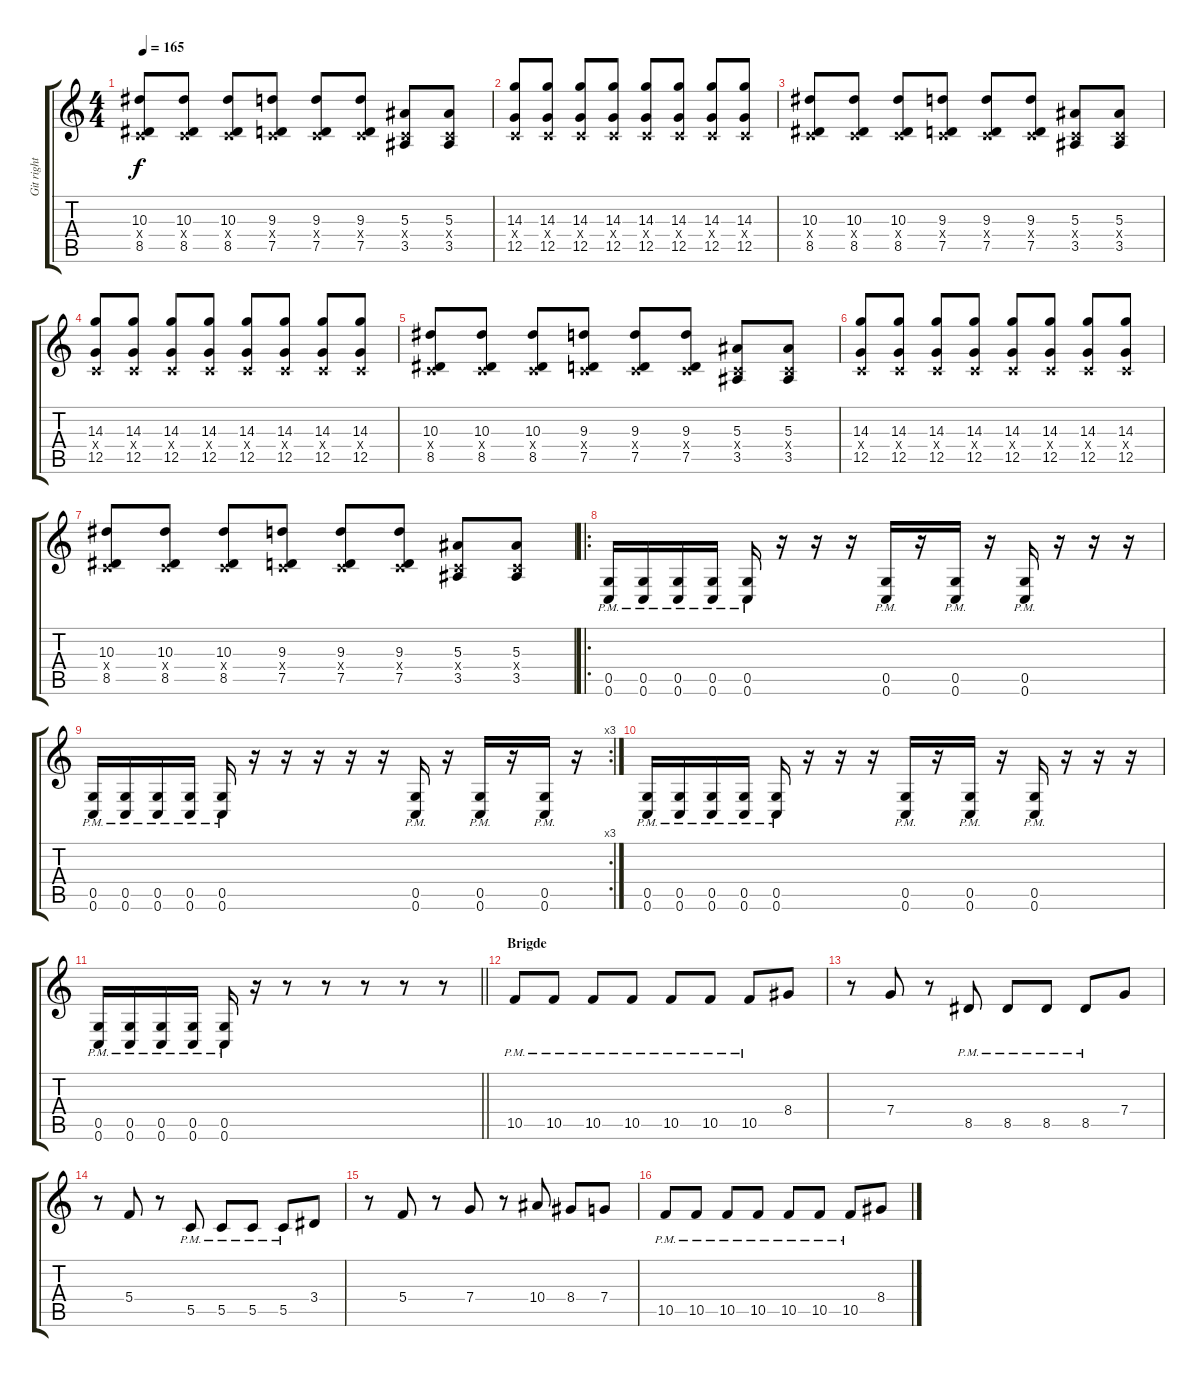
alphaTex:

\track ("Git right" "Git right") {instrument distortionguitar}
\staff {score tabs}
\tuning (D4 A3 F3 C3 G2 C2) {hide}
\ts (4 4)
\tempo 165
\clef g2
\ks c
(10.3 0.4{x} 8.5).8{dy f} (10.3 0.4{x} 8.5).8 (10.3 0.4{x} 8.5).8 (9.3 0.4{x} 7.5).8 (9.3 0.4{x} 7.5).8 (9.3 0.4{x} 7.5).8 (5.3 0.4{x} 3.5).8 (5.3 0.4{x} 3.5).8 |
(14.3 0.4{x} 12.5).8 (14.3 0.4{x} 12.5).8 (14.3 0.4{x} 12.5).8 (14.3 0.4{x} 12.5).8 (14.3 0.4{x} 12.5).8 (14.3 0.4{x} 12.5).8 (14.3 0.4{x} 12.5).8 (14.3 0.4{x} 12.5).8 |
(10.3 0.4{x} 8.5).8 (10.3 0.4{x} 8.5).8 (10.3 0.4{x} 8.5).8 (9.3 0.4{x} 7.5).8 (9.3 0.4{x} 7.5).8 (9.3 0.4{x} 7.5).8 (5.3 0.4{x} 3.5).8 (5.3 0.4{x} 3.5).8 |
(14.3 0.4{x} 12.5).8 (14.3 0.4{x} 12.5).8 (14.3 0.4{x} 12.5).8 (14.3 0.4{x} 12.5).8 (14.3 0.4{x} 12.5).8 (14.3 0.4{x} 12.5).8 (14.3 0.4{x} 12.5).8 (14.3 0.4{x} 12.5).8 |
(10.3 0.4{x} 8.5).8 (10.3 0.4{x} 8.5).8 (10.3 0.4{x} 8.5).8 (9.3 0.4{x} 7.5).8 (9.3 0.4{x} 7.5).8 (9.3 0.4{x} 7.5).8 (5.3 0.4{x} 3.5).8 (5.3 0.4{x} 3.5).8 |
(14.3 0.4{x} 12.5).8 (14.3 0.4{x} 12.5).8 (14.3 0.4{x} 12.5).8 (14.3 0.4{x} 12.5).8 (14.3 0.4{x} 12.5).8 (14.3 0.4{x} 12.5).8 (14.3 0.4{x} 12.5).8 (14.3 0.4{x} 12.5).8 |
(10.3 0.4{x} 8.5).8 (10.3 0.4{x} 8.5).8 (10.3 0.4{x} 8.5).8 (9.3 0.4{x} 7.5).8 (9.3 0.4{x} 7.5).8 (9.3 0.4{x} 7.5).8 (5.3 0.4{x} 3.5).8 (5.3 0.4{x} 3.5).8 |
\ro
(0.5{pm} 0.6{pm}).16 (0.5{pm} 0.6{pm}).16 (0.5{pm} 0.6{pm}).16 (0.5{pm} 0.6{pm}).16 (0.5{pm} 0.6{pm}).16 r.16 r.16 r.16 (0.5{pm} 0.6{pm}).16 r.16 (0.5{pm} 0.6{pm}).16 r.16 (0.5{pm} 0.6{pm}).16 r.16 r.16 r.16 |
\rc 3
(0.5{pm} 0.6{pm}).16 (0.5{pm} 0.6{pm}).16 (0.5{pm} 0.6{pm}).16 (0.5{pm} 0.6{pm}).16 (0.5{pm} 0.6{pm}).16 r.16 r.16 r.16 r.16 r.16 (0.5{pm} 0.6{pm}).16 r.16 (0.5{pm} 0.6{pm}).16 r.16 (0.5{pm} 0.6{pm}).16 r.16 |
(0.5{pm} 0.6{pm}).16 (0.5{pm} 0.6{pm}).16 (0.5{pm} 0.6{pm}).16 (0.5{pm} 0.6{pm}).16 (0.5{pm} 0.6{pm}).16 r.16 r.16 r.16 (0.5{pm} 0.6{pm}).16 r.16 (0.5{pm} 0.6{pm}).16 r.16 (0.5{pm} 0.6{pm}).16 r.16 r.16 r.16 |
\barLineRight lightlight
(0.5{pm} 0.6{pm}).16 (0.5{pm} 0.6{pm}).16 (0.5{pm} 0.6{pm}).16 (0.5{pm} 0.6{pm}).16 (0.5{pm} 0.6{pm}).16 r.16 r.8 r.8 r.8 r.8 r.8 |
\section ("" "Brigde")
10.5{pm}.8 10.5{pm}.8 10.5{pm}.8 10.5{pm}.8 10.5{pm}.8 10.5{pm}.8 10.5{pm}.8 8.4.8 |
r.8 7.4.8 r.8 8.5{pm}.8 8.5{pm}.8 8.5{pm}.8 8.5{pm}.8 7.4.8 |
r.8 5.4.8 r.8 5.5{pm}.8 5.5{pm}.8 5.5{pm}.8 5.5{pm}.8 3.4.8 |
r.8 5.4.8 r.8 7.4.8 r.8 10.4.8 8.4.8 7.4.8 |
10.5{pm}.8 10.5{pm}.8 10.5{pm}.8 10.5{pm}.8 10.5{pm}.8 10.5{pm}.8 10.5{pm}.8 8.4.8
